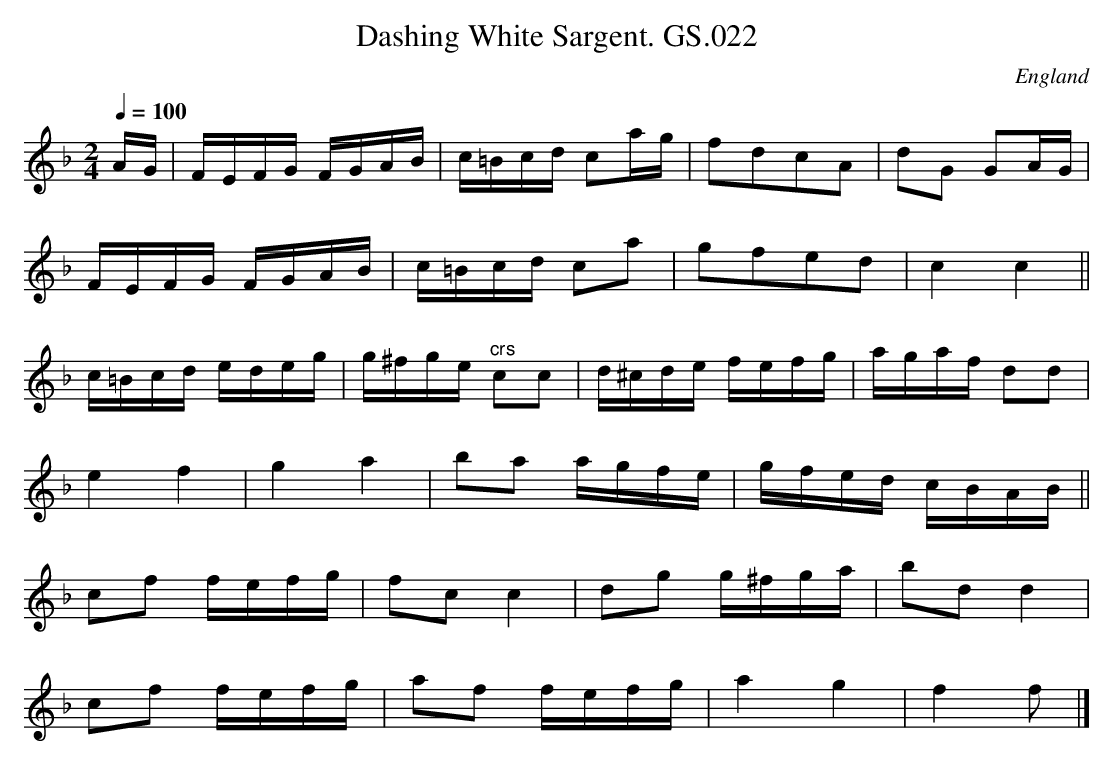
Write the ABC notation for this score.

X:1
T:Dashing White Sargent. GS.022
M:2/4
L:1/16
Q:1/4=100
O:England
K:F major
AG | FEFG FGAB | c=Bcd c2ag | f2d2c2A2 | d2G2 G2AG |!
FEFG FGAB | c=Bcd c2a2 | g2f2e2d2 | c4c4 ||!
c=Bcd edeg | g^fge "^crs"c2c2 | d^cde fefg | agaf d2d2 |!
e4 f4 | g4 a4 | b2a2 agfe | gfed cBAB ||!
c2f2 fefg | f2c2 c4 | d2g2 g^fga | b2d2d4 |!
c2f2 fefg | a2f2 fefg | a4g4 | f4f2  |]
